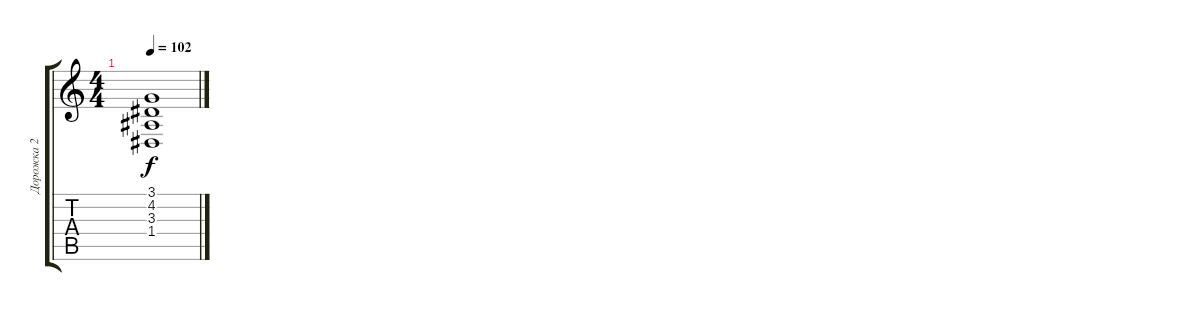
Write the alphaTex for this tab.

\track ("Дорожка 2" "Дорожка 2") {instrument stringensemble1}
\staff {score tabs}
\tuning (E4 B3 G3 D3 A2 E2) {hide}
\ts (4 4)
\tempo 102
\clef g2
\ks c
(3.1{t} 4.2{t} 3.3{t} 1.4{t}).1{dy f}
